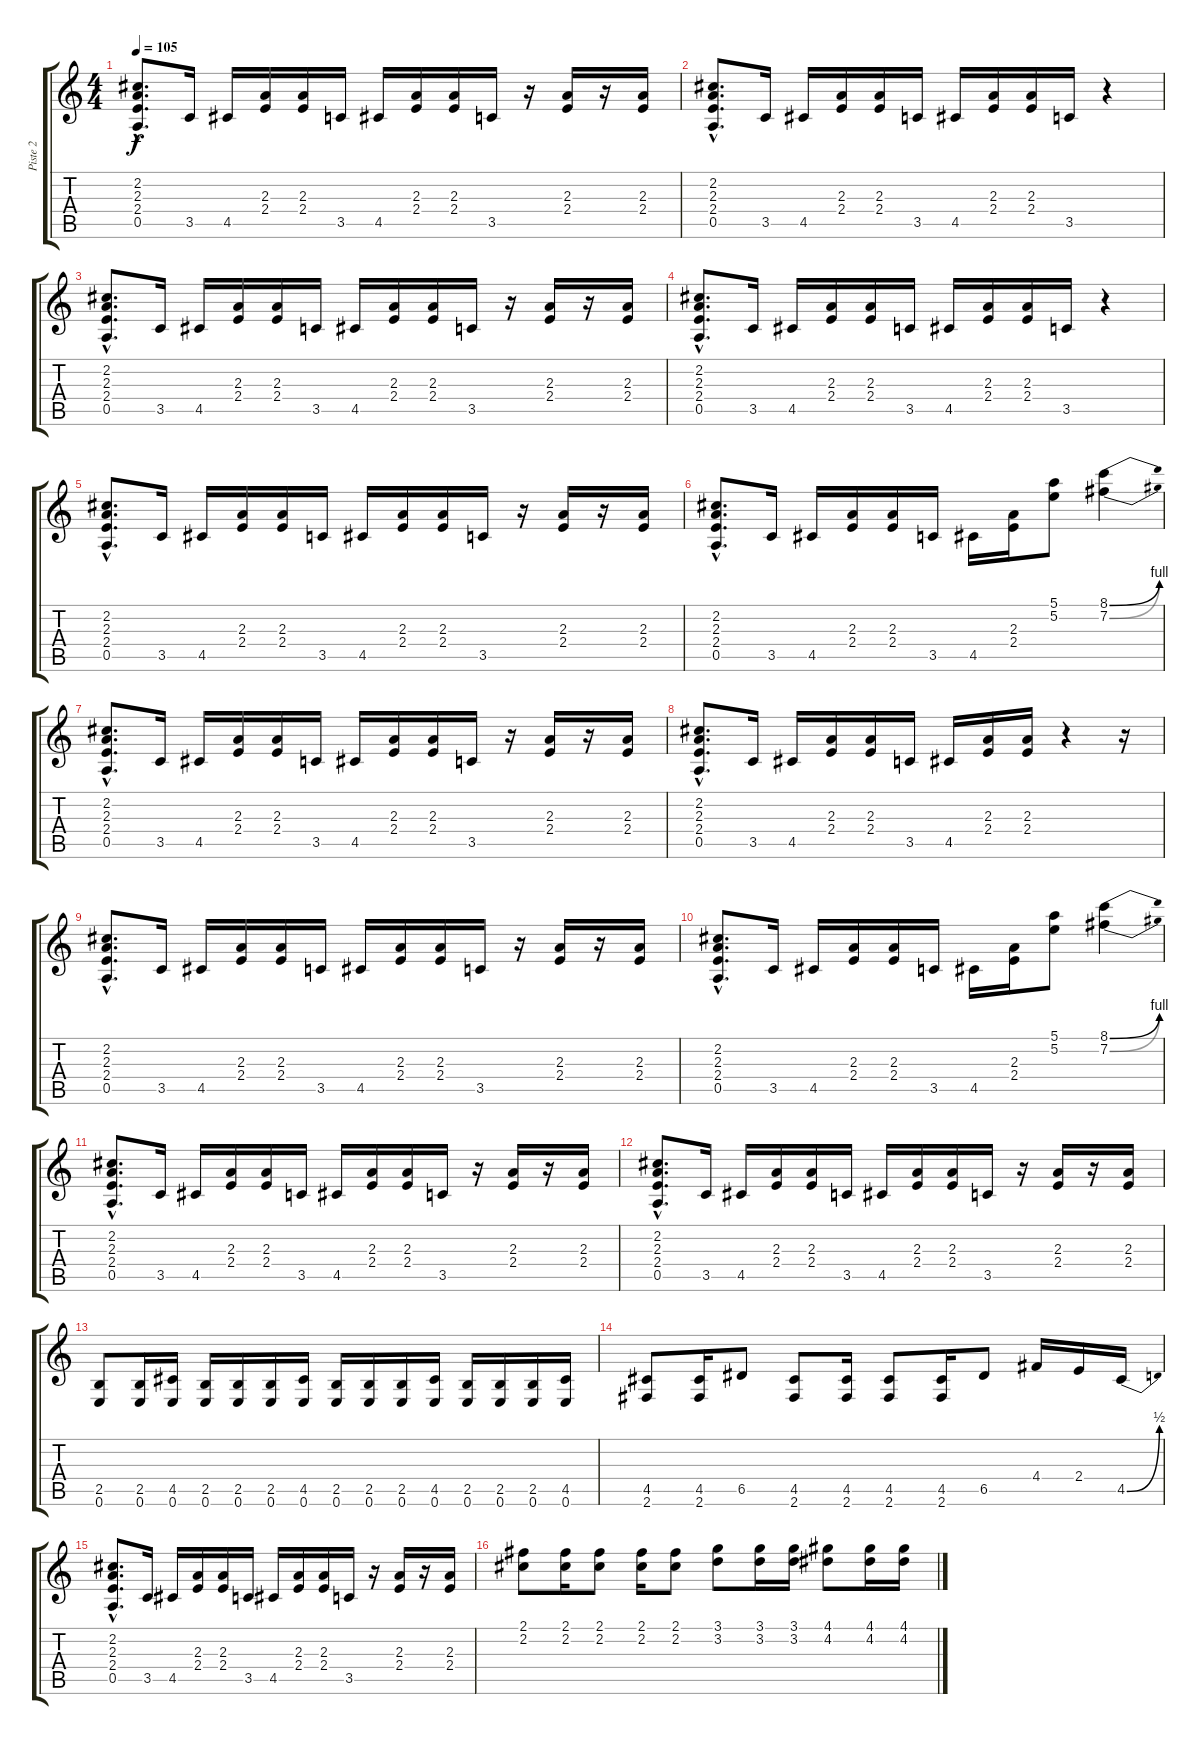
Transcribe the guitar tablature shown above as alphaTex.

\track ("Piste 2" "Piste 2") {instrument distortionguitar}
\staff {score tabs}
\tuning (E4 B3 G3 D3 A2 E2) {hide}
\ts (4 4)
\tempo 105
\clef g2
\ks c
(2.2{hac} 2.3{hac} 2.4{hac} 0.5{hac}).8{d dy f instrument distortionguitar} 3.5.16 4.5.16 (2.3 2.4).16 (2.3 2.4).16 3.5.16 4.5.16 (2.3 2.4).16 (2.3 2.4).16 3.5.16 r.16 (2.3 2.4).16 r.16 (2.3 2.4).16 |
(2.2{hac} 2.3{hac} 2.4{hac} 0.5{hac}).8{d} 3.5.16 4.5.16 (2.3 2.4).16 (2.3 2.4).16 3.5.16 4.5.16 (2.3 2.4).16 (2.3 2.4).16 3.5.16 r.4 |
(2.2{hac} 2.3{hac} 2.4{hac} 0.5{hac}).8{d} 3.5.16 4.5.16 (2.3 2.4).16 (2.3 2.4).16 3.5.16 4.5.16 (2.3 2.4).16 (2.3 2.4).16 3.5.16 r.16 (2.3 2.4).16 r.16 (2.3 2.4).16 |
(2.2{hac} 2.3{hac} 2.4{hac} 0.5{hac}).8{d} 3.5.16 4.5.16 (2.3 2.4).16 (2.3 2.4).16 3.5.16 4.5.16 (2.3 2.4).16 (2.3 2.4).16 3.5.16 r.4 |
(2.2{hac} 2.3{hac} 2.4{hac} 0.5{hac}).8{d} 3.5.16 4.5.16 (2.3 2.4).16 (2.3 2.4).16 3.5.16 4.5.16 (2.3 2.4).16 (2.3 2.4).16 3.5.16 r.16 (2.3 2.4).16 r.16 (2.3 2.4).16 |
(2.2{hac} 2.3{hac} 2.4{hac} 0.5{hac}).8{d} 3.5.16 4.5.16 (2.3 2.4).16 (2.3 2.4).16 3.5.16 4.5.16 (2.3 2.4).16 (5.1 5.2).8 (8.1{be (bend 0 0 60 4)} 7.2{be (bend 0 0 60 4)}).4 |
(2.2{hac} 2.3{hac} 2.4{hac} 0.5{hac}).8{d} 3.5.16 4.5.16 (2.3 2.4).16 (2.3 2.4).16 3.5.16 4.5.16 (2.3 2.4).16 (2.3 2.4).16 3.5.16 r.16 (2.3 2.4).16 r.16 (2.3 2.4).16 |
(2.2{hac} 2.3{hac} 2.4{hac} 0.5{hac}).8{d} 3.5.16 4.5.16 (2.3 2.4).16 (2.3 2.4).16 3.5.16 4.5.16 (2.3 2.4).16 (2.3 2.4).16 r.4 r.16 |
(2.2{hac} 2.3{hac} 2.4{hac} 0.5{hac}).8{d} 3.5.16 4.5.16 (2.3 2.4).16 (2.3 2.4).16 3.5.16 4.5.16 (2.3 2.4).16 (2.3 2.4).16 3.5.16 r.16 (2.3 2.4).16 r.16 (2.3 2.4).16 |
(2.2{hac} 2.3{hac} 2.4{hac} 0.5{hac}).8{d} 3.5.16 4.5.16 (2.3 2.4).16 (2.3 2.4).16 3.5.16 4.5.16 (2.3 2.4).16 (5.1 5.2).8 (8.1{be (bend 0 0 60 4)} 7.2{be (bend 0 0 60 4)}).4 |
(2.2{hac} 2.3{hac} 2.4{hac} 0.5{hac}).8{d} 3.5.16 4.5.16 (2.3 2.4).16 (2.3 2.4).16 3.5.16 4.5.16 (2.3 2.4).16 (2.3 2.4).16 3.5.16 r.16 (2.3 2.4).16 r.16 (2.3 2.4).16 |
(2.2{hac} 2.3{hac} 2.4{hac} 0.5{hac}).8{d} 3.5.16 4.5.16 (2.3 2.4).16 (2.3 2.4).16 3.5.16 4.5.16 (2.3 2.4).16 (2.3 2.4).16 3.5.16 r.16 (2.3 2.4).16 r.16 (2.3 2.4).16 |
(2.5 0.6).8 (2.5 0.6).16 (4.5 0.6).16 (2.5 0.6).16 (2.5 0.6).16 (2.5 0.6).16 (4.5 0.6).16 (2.5 0.6).16 (2.5 0.6).16 (2.5 0.6).16 (4.5 0.6).16 (2.5 0.6).16 (2.5 0.6).16 (2.5 0.6).16 (4.5 0.6).16 |
(4.5 2.6).8 (4.5 2.6).16 6.5.8 (4.5 2.6).8 (4.5 2.6).16 (4.5 2.6).8 (4.5 2.6).16 6.5.8 4.4.16 2.4.16 4.5{be (bend 0 0 60 2)}.16 |
(2.2{hac} 2.3{hac} 2.4{hac} 0.5{hac}).8{d} 3.5.16 4.5.16 (2.3 2.4).16 (2.3 2.4).16 3.5.16 4.5.16 (2.3 2.4).16 (2.3 2.4).16 3.5.16 r.16 (2.3 2.4).16 r.16 (2.3 2.4).16 |
(2.1 2.2).8 (2.1 2.2).16 (2.1 2.2).8 (2.1 2.2).16 (2.1 2.2).8 (3.1 3.2).8 (3.1 3.2).16 (3.1 3.2).16 (4.1 4.2).8 (4.1 4.2).16 (4.1 4.2).16
